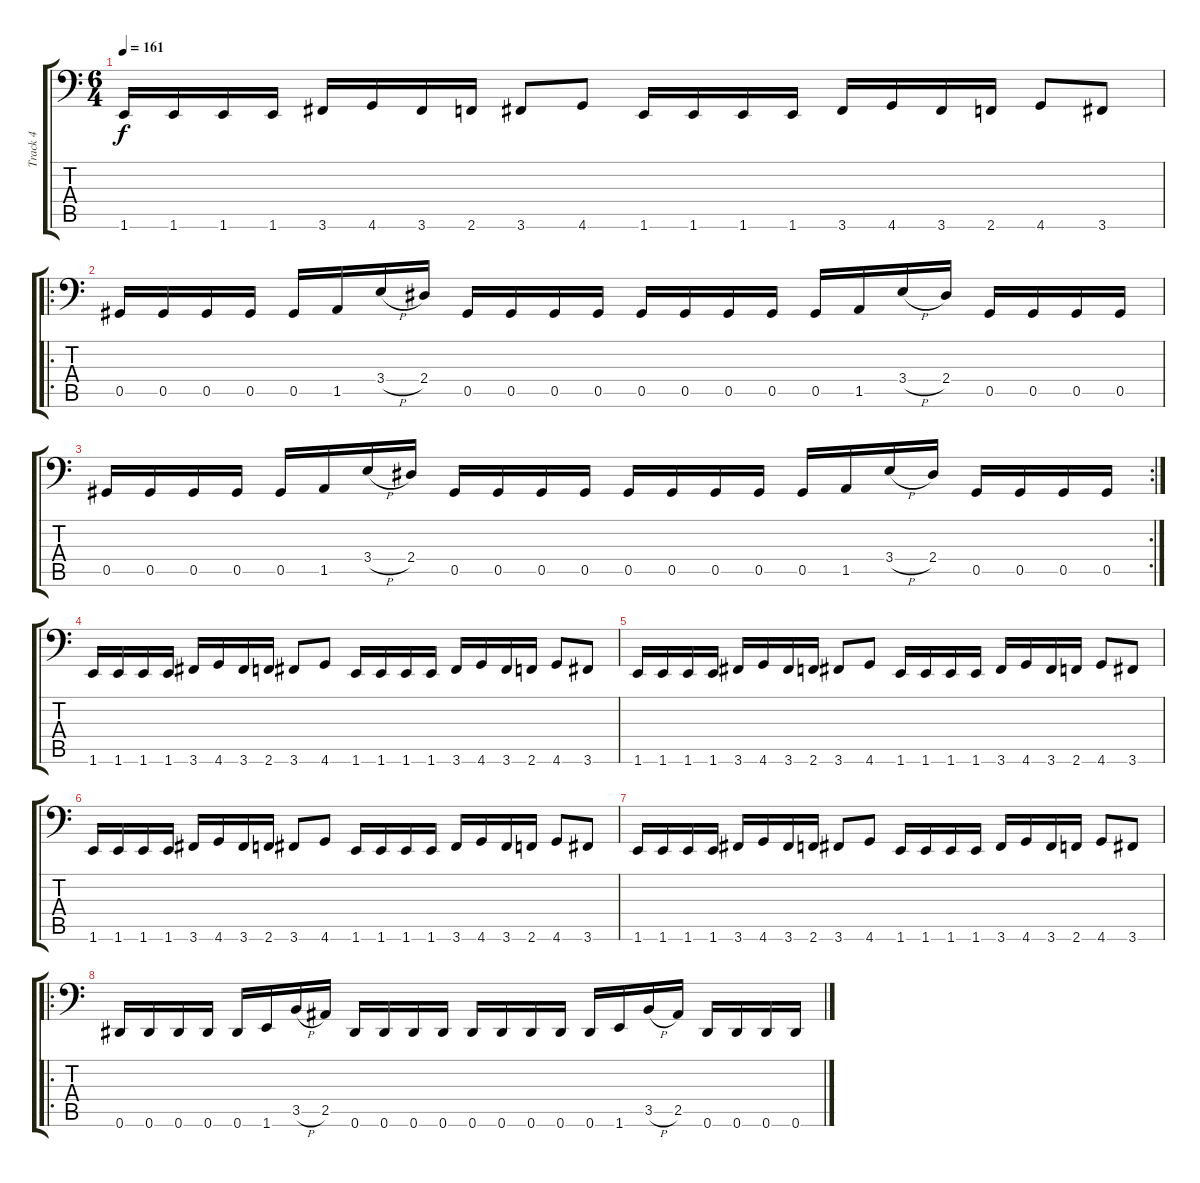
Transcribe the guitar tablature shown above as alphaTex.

\track ("Track 4" "Track 4") {instrument electricbasspick}
\staff {score tabs}
\tuning (Eb3 Bb2 Gb2 Db2 Ab1 Eb1) {hide}
\ts (6 4)
\tempo 161
\clef f4
\ks c
1.6.16{dy f} 1.6.16 1.6.16 1.6.16 3.6.16 4.6.16 3.6.16 2.6.16 3.6.8 4.6.8 1.6.16 1.6.16 1.6.16 1.6.16 3.6.16 4.6.16 3.6.16 2.6.16 4.6.8 3.6.8 |
\ro
0.5.16 0.5.16 0.5.16 0.5.16 0.5.16 1.5.16 3.4{h}.16 2.4.16 0.5.16 0.5.16 0.5.16 0.5.16 0.5.16 0.5.16 0.5.16 0.5.16 0.5.16 1.5.16 3.4{h}.16 2.4.16 0.5.16 0.5.16 0.5.16 0.5.16 |
\rc 2
0.5.16 0.5.16 0.5.16 0.5.16 0.5.16 1.5.16 3.4{h}.16 2.4.16 0.5.16 0.5.16 0.5.16 0.5.16 0.5.16 0.5.16 0.5.16 0.5.16 0.5.16 1.5.16 3.4{h}.16 2.4.16 0.5.16 0.5.16 0.5.16 0.5.16 |
1.6.16 1.6.16 1.6.16 1.6.16 3.6.16 4.6.16 3.6.16 2.6.16 3.6.8 4.6.8 1.6.16 1.6.16 1.6.16 1.6.16 3.6.16 4.6.16 3.6.16 2.6.16 4.6.8 3.6.8 |
1.6.16 1.6.16 1.6.16 1.6.16 3.6.16 4.6.16 3.6.16 2.6.16 3.6.8 4.6.8 1.6.16 1.6.16 1.6.16 1.6.16 3.6.16 4.6.16 3.6.16 2.6.16 4.6.8 3.6.8 |
1.6.16 1.6.16 1.6.16 1.6.16 3.6.16 4.6.16 3.6.16 2.6.16 3.6.8 4.6.8 1.6.16 1.6.16 1.6.16 1.6.16 3.6.16 4.6.16 3.6.16 2.6.16 4.6.8 3.6.8 |
1.6.16 1.6.16 1.6.16 1.6.16 3.6.16 4.6.16 3.6.16 2.6.16 3.6.8 4.6.8 1.6.16 1.6.16 1.6.16 1.6.16 3.6.16 4.6.16 3.6.16 2.6.16 4.6.8 3.6.8 |
\ro
0.6.16 0.6.16 0.6.16 0.6.16 0.6.16 1.6.16 3.5{h}.16 2.5.16 0.6.16 0.6.16 0.6.16 0.6.16 0.6.16 0.6.16 0.6.16 0.6.16 0.6.16 1.6.16 3.5{h}.16 2.5.16 0.6.16 0.6.16 0.6.16 0.6.16
